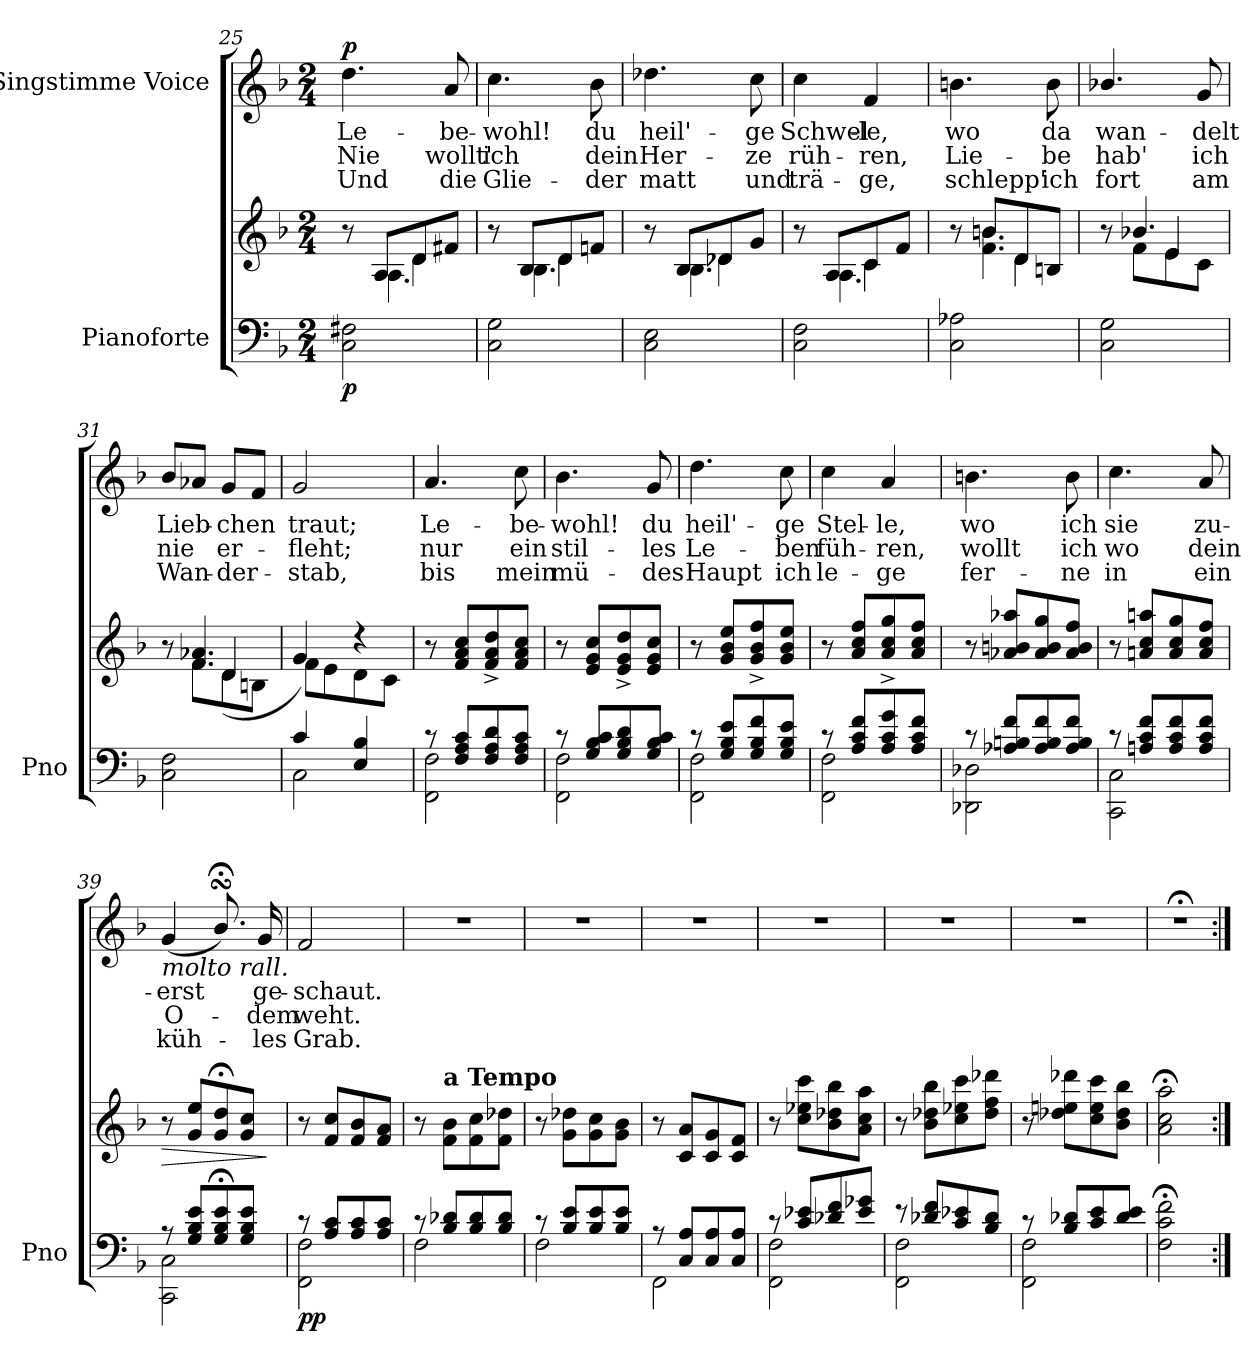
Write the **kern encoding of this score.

**kern	**kern	**dynam	**kern	**text	**text	**text	**dynam
*part2	*part2	*part2	*part1	*part1	*part1	*part1	*part1
*staff3	*staff2	*staff2/3	*staff1	*staff1	*staff1	*staff1	*staff1
*I"Pianoforte	*	*	*I"Singstimme Voice	*	*	*	*
*I'Pno	*	*	*	*	*	*	*
!!LO:PB:g=z
*clefF4	*clefG2	*	*clefG2	*	*	*	*
*k[b-]	*k[b-]	*	*k[b-]	*	*	*	*
*M2/4	*M2/4	*	*M2/4	*	*	*	*
=25	=25	=25	=25	=25	=25	=25	=25
*	*^	*	*	*	*	*	*
*	*	*^	*	*	*	*	*	*
!	!	!	!	!LO:DY:b=2	!	!LO:LY:b	!LO:LY:b	!LO:LY:b	!LO:DY:a
2C\ 2F#X\	8r	8ryy	4ryy	p	4.dd\	Le-	Nie	Und	p
.	8A/L	4.A\	.	.	.	.	.	.	.
.	8d/	.	4d\	.	.	.	.	.	.
!	!	!	!	!	!	!LO:LY:b	!LO:LY:b	!LO:LY:b	!
.	8f#X/J	.	.	.	8a/	-be-	wollt'	die	.
=26	=26	=26	=26	=26	=26	=26	=26	=26	=26
!	!	!	!	!	!	!LO:LY:b	!LO:LY:b	!LO:LY:b	!
2C\ 2G\	8r	8ryy	4ryy	.	4.cc\	-wohl!	ich	Glie-	.
.	8B-/L	4.B-\	.	.	.	.	.	.	.
.	8d/	.	4d\	.	.	.	.	.	.
!	!	!	!	!	!	!LO:LY:b	!LO:LY:b	!LO:LY:b	!
.	8fn/J	.	.	.	8b-\	du	dein	-der	.
=27	=27	=27	=27	=27	=27	=27	=27	=27	=27
!	!	!	!	!	!	!LO:LY:b	!LO:LY:b	!LO:LY:b	!
2C\ 2E\	8r	8ryy	4ryy	.	4.dd-X\	heil'-	Her-	matt	.
.	8B-/L	4.B-\	.	.	.	.	.	.	.
.	8d-X/	.	4d-\	.	.	.	.	.	.
!	!	!	!	!	!	!LO:LY:b	!LO:LY:b	!LO:LY:b	!
.	8g/J	.	.	.	8cc\	-ge	-ze	und	.
=28	=28	=28	=28	=28	=28	=28	=28	=28	=28
!	!	!	!	!	!	!LO:LY:b	!LO:LY:b	!LO:LY:b	!
2C\ 2F\	8r	8ryy	4ryy	.	4cc\	Schwel-	rüh-	trä-	.
.	8A/L	4.A\	.	.	.	.	.	.	.
!	!	!	!	!	!	!LO:LY:b	!LO:LY:b	!LO:LY:b	!
.	8c/	.	4c\	.	4f/	-le,	-ren,	-ge,	.
.	8f/J	.	.	.	.	.	.	.	.
=29	=29	=29	=29	=29	=29	=29	=29	=29	=29
!	!	!	!	!	!	!LO:LY:b	!LO:LY:b	!LO:LY:b	!
2C\ 2A-X\	8r	8ryy	4ryy	.	4.bn\	wo	Lie-	schlepp'	.
.	8bn/L	4.f\ 4.b\	.	.	.	.	.	.	.
.	8d/	.	4d\	.	.	.	.	.	.
!	!	!	!	!	!	!LO:LY:b	!LO:LY:b	!LO:LY:b	!
.	8Bn/J	.	.	.	8b\	da	-be	ich	.
=30	=30	=30	=30	=30	=30	=30	=30	=30	=30
!	!	!	!	!	!	!LO:LY:b	!LO:LY:b	!LO:LY:b	!
2C\ 2G\	8r	8ryy	4ryy	.	4.b-X/	wan-	hab'	fort	.
.	4.b-X/	8f\L	.	.	.	.	.	.	.
.	.	8e\	4e/	.	.	.	.	.	.
!	!	!	!	!	!	!LO:LY:b	!LO:LY:b	!LO:LY:b	!
.	.	8c\J	.	.	8g/	-delt	ich	am	.
=31	=31	=31	=31	=31	=31	=31	=31	=31	=31
!	!	!	!	!	!	!LO:LY:b	!LO:LY:b	!LO:LY:b	!
2C\ 2F\	8r	8ryy	4ryy	.	8b-/L	Lieb-	nie	Wan-	.
.	4.f/ 4.a-X/	8f\L	.	.	8a-X/J	.	.	.	.
!	!	!	!	!	!	!LO:LY:b	!LO:LY:b	!LO:LY:b	!
.	.	(>8d\	4d/	.	8g/L	-chen	er-	-der-	.
.	.	8Bn\J	.	.	8f/J	.	.	.	.
*	*	*v	*v	*	*	*	*	*	*
!!LO:LB:g=z
=32	=32	=32	=32	=32	=32	=32	=32	=32
*^	*	*	*	*	*	*	*	*
!	!	!	!	!	!	!LO:LY:b	!LO:LY:b	!LO:LY:b	!
4c/	2C\	4g/	8f\L)	.	2g/	traut;	-fleht;	-stab,	.
.	.	.	8e\	.	.	.	.	.	.
4E/ 4B-/	.	4r	8d\	.	.	.	.	.	.
.	.	.	8c\J	.	.	.	.	.	.
=33	=33	=33	=33	=33	=33	=33	=33	=33	=33
!	!	!	!	!LO:DY:b	!	!LO:LY:b	!LO:LY:b	!LO:LY:b	!
!	!	!	!	!LO:DY:n=1:b	!	!	!	!	!
*	*	*v	*v	*	*	*	*	*	*
8r	2FF\ 2F\	8r	pp other-dynamics	4.a/	Le-	nur	bis	.
8F/ 8A/ 8c/L	.	8f/ 8a/ 8cc/L	.	.	.	.	.	.
8F/ 8A/ 8d/	.	8f/^> 8a/^> 8dd/^>	.	.	.	.	.	.
!	!	!	!	!	!LO:LY:b	!LO:LY:b	!LO:LY:b	!
8F/ 8A/ 8c/J	.	8f/ 8a/ 8cc/J	.	8cc\	-be-	ein	mein	.
=34	=34	=34	=34	=34	=34	=34	=34	=34
!	!	!	!	!	!LO:LY:b	!LO:LY:b	!LO:LY:b	!
8r	2FF\ 2F\	8r	.	4.b-\	-wohl!	stil-	mü-	.
8G/ 8B-/ 8c/L	.	8e/ 8g/ 8cc/L	.	.	.	.	.	.
8G/ 8B-/ 8d/	.	8e/^> 8g/^> 8dd/^>	.	.	.	.	.	.
!	!	!	!	!	!LO:LY:b	!LO:LY:b	!LO:LY:b	!
8G/ 8B-/ 8c/J	.	8e/ 8g/ 8cc/J	.	8g/	du	-les	-des	.
=35	=35	=35	=35	=35	=35	=35	=35	=35
!	!	!	!	!	!LO:LY:b	!LO:LY:b	!LO:LY:b	!
8r	2FF\ 2F\	8r	.	4.dd\	heil'-	Le-	Haupt	.
8G/ 8B-/ 8e/L	.	8g/ 8b-/ 8ee/L	.	.	.	.	.	.
8G/ 8B-/ 8f/	.	8g/^> 8b-/^> 8ff/^>	.	.	.	.	.	.
!	!	!	!	!	!LO:LY:b	!LO:LY:b	!LO:LY:b	!
8G/ 8B-/ 8e/J	.	8g/ 8b-/ 8ee/J	.	8cc\	-ge	-ben	ich	.
=36	=36	=36	=36	=36	=36	=36	=36	=36
!	!	!	!	!	!LO:LY:b	!LO:LY:b	!LO:LY:b	!
8r	2FF\ 2F\	8r	.	4cc\	Stel-	füh-	le-	.
8A/ 8c/ 8f/L	.	8a/ 8cc/ 8ff/L	.	.	.	.	.	.
!	!	!	!	!	!LO:LY:b	!LO:LY:b	!LO:LY:b	!
8A/ 8c/ 8g/	.	8a/^> 8cc/^> 8gg/^>	.	4a/	-le,	-ren,	-ge	.
8A/ 8c/ 8f/J	.	8a/ 8cc/ 8ff/J	.	.	.	.	.	.
=37	=37	=37	=37	=37	=37	=37	=37	=37
!	!	!	!	!	!LO:LY:b	!LO:LY:b	!LO:LY:b	!
8r	2DD-X\ 2D-X\	8r	.	4.bn\	wo	wollt	fer-	.
8A-X/ 8Bn/ 8f/L	.	8a-X/ 8bn/ 8aa-X/L	.	.	.	.	.	.
8A-/ 8B/ 8f/	.	8a-/ 8b/ 8gg/	.	.	.	.	.	.
!	!	!	!	!	!LO:LY:b	!LO:LY:b	!LO:LY:b	!
8A-/ 8B/ 8f/J	.	8a-/ 8b/ 8ff/J	.	8b\	ich	ich	-ne	.
=38	=38	=38	=38	=38	=38	=38	=38	=38
!	!	!	!	!	!LO:LY:b	!LO:LY:b	!LO:LY:b	!
8r	2CC\ 2C\	8r	.	4.cc\	sie	wo	in	.
8An/ 8c/ 8f/L	.	8an/ 8cc/ 8aan/L	.	.	.	.	.	.
8A/ 8c/ 8f/	.	8a/ 8cc/ 8gg/	.	.	.	.	.	.
!	!	!	!	!	!LO:LY:b	!LO:LY:b	!LO:LY:b	!
8A/ 8c/ 8f/J	.	8a/ 8cc/ 8ff/J	.	8a/	zu-	dein	ein	.
!!LO:LB:g=z
=39	=39	=39	=39	=39	=39	=39	=39	=39
!	!	!	!	!LO:TX:b:i:t=molto rall.	!	!	!	!
!	!	!	!LO:HP:b	!	!LO:LY:b	!LO:LY:b	!LO:LY:b	!
8r	2CC\ 2C\	8r	>	(<4g/	-erst	O-	küh-	.
8G/ 8B-/ 8e/L	.	8g/ 8ee/L	.	.	.	.	.	.
8G/;< 8B-/;< 8e/;<	.	8g/;< 8dd/;<	.	8.b-;<sSSs/)	.	.	.	.
8G/ 8B-/ 8e/J	.	8g/ 8cc/J	.	.	.	.	.	.
!	!	!	!	!	!LO:LY:b	!LO:LY:b	!LO:LY:b	!
.	.	.	.	16g/	ge-	-dem	-les	.
*v	*v	*	*	*	*	*	*	*
.	.	]	.	.	.	.	.
=40	=40	=40	=40	=40	=40	=40	=40
*^	*	*	*	*	*	*	*
!	!	!	!LO:DY:b=2	!	!LO:LY:b	!LO:LY:b	!LO:LY:b	!
8r	2FF\ 2F\	8r	pp	2f/	-schaut.	weht.	Grab.	.
8A/ 8c/L	.	8f/ 8cc/L	.	.	.	.	.	.
8A/ 8c/	.	8f/ 8b-/	.	.	.	.	.	.
8A/ 8c/J	.	8f/ 8a/J	.	.	.	.	.	.
=41	=41	=41	=41	=41	=41	=41	=41	=41
8r	2F\	8r	.	2r	.	.	.	.
!	!	!LO:TX:a:B:t=a Tempo	!	!	!	!	!	!
8B-/ 8d-X/L	.	8f\ 8b-\L	.	.	.	.	.	.
8B-/ 8d-/	.	8f\ 8cc\	.	.	.	.	.	.
8B-/ 8d-/J	.	8f\ 8dd-X\J	.	.	.	.	.	.
=42	=42	=42	=42	=42	=42	=42	=42	=42
8r	2F\	8r	.	2r	.	.	.	.
8B-/ 8e/L	.	8g\ 8dd-X\L	.	.	.	.	.	.
8B-/ 8e/	.	8g\ 8cc\	.	.	.	.	.	.
8B-/ 8e/J	.	8g\ 8b-\J	.	.	.	.	.	.
=43	=43	=43	=43	=43	=43	=43	=43	=43
8r	2FF\	8r	.	2r	.	.	.	.
8C/ 8A/L	.	8c/ 8a/L	.	.	.	.	.	.
8C/ 8A/	.	8c/ 8g/	.	.	.	.	.	.
8C/ 8A/J	.	8c/ 8f/J	.	.	.	.	.	.
=44	=44	=44	=44	=44	=44	=44	=44	=44
8r	2FF\ 2F\	8r	.	2r	.	.	.	.
8c/ 8e-X/L	.	8cc\ 8ee-X\ 8ccc\L	.	.	.	.	.	.
8d-X/ 8f/	.	8b-\ 8dd-X\ 8bb-\	.	.	.	.	.	.
8e-/ 8g-X/J	.	8a\ 8cc\ 8aa\J	.	.	.	.	.	.
=45	=45	=45	=45	=45	=45	=45	=45	=45
8r	2FF\ 2F\	8r	.	2r	.	.	.	.
8d-X/ 8f/L	.	8b-\ 8dd-X\ 8bb-\L	.	.	.	.	.	.
8c/ 8e-X/	.	8cc\ 8ee-X\ 8ccc\	.	.	.	.	.	.
8B-/ 8d-/J	.	8dd-\ 8ff\ 8ddd-X\J	.	.	.	.	.	.
!!LO:PB:g=z
=46	=46	=46	=46	=46	=46	=46	=46	=46
8r	2FF\ 2F\	8r	.	2r	.	.	.	.
8B-/ 8d-X/L	.	8dd-X\ 8een\ 8ddd-X\L	.	.	.	.	.	.
8c/ 8e/	.	8cc\ 8ee\ 8ccc\	.	.	.	.	.	.
8d-/ 8e/J	.	8b-\ 8dd-\ 8bb-\J	.	.	.	.	.	.
*v	*v	*	*	*	*	*	*	*
=47	=47	=47	=47	=47	=47	=47	=47
2F\;< 2c\;< 2f\;<	2a\;< 2cc\;< 2aa\;<	.	2r;<	.	.	.	.
=:|!	=:|!	=:|!	=:|!	=:|!	=:|!	=:|!	=:|!
*-	*-	*-	*-	*-	*-	*-	*-
